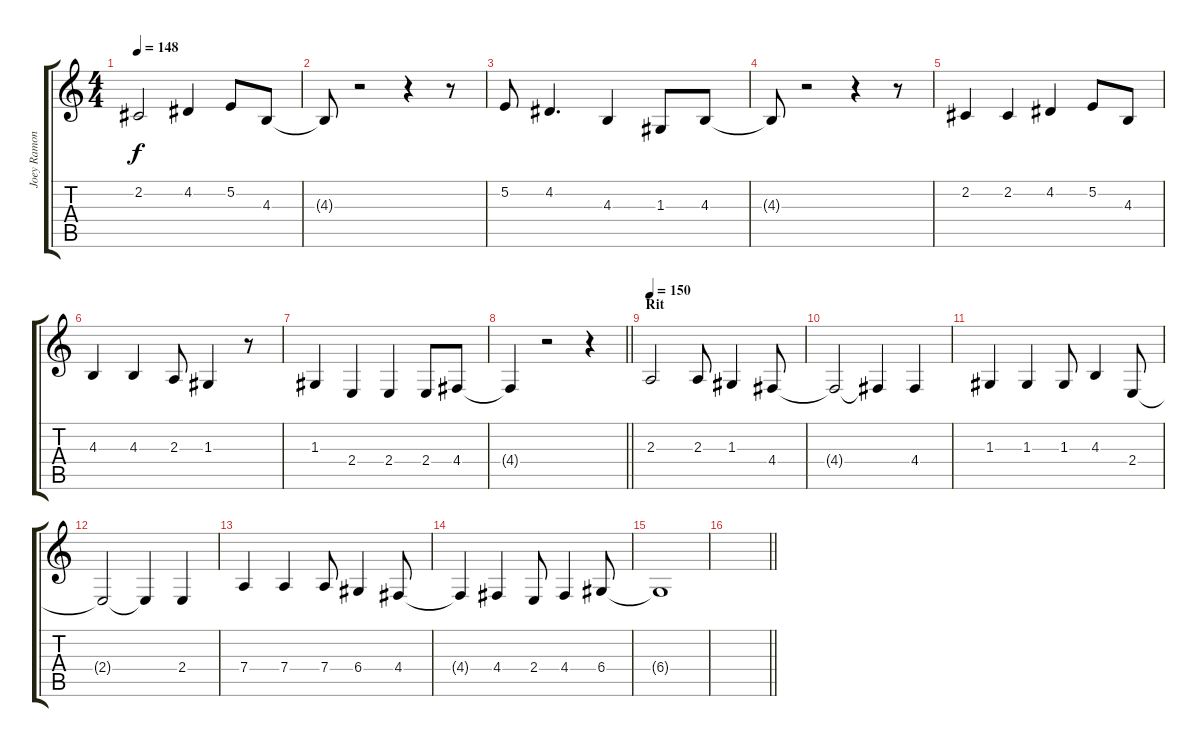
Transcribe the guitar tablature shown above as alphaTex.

\track ("Joey Ramone - ( Back Voice )" "Joey Ramon") {instrument tremolostrings}
\staff {score tabs}
\tuning (E4 B3 G3 D3 A2 E2) {hide}
\ts (4 4)
\tempo 148
\clef g2
\ks c
2.2.2{dy f} 4.2.4 5.2.8 4.3.8 |
4.3{t}.8 r.2 r.4 r.8 |
5.2.8 4.2.4{d} 4.3.4 1.3.8 4.3.8 |
4.3{t}.8 r.2 r.4 r.8 |
2.2.4 2.2.4 4.2.4 5.2.8 4.3.8 |
4.3.4 4.3.4 2.3.8 1.3.4 r.8 |
1.3.4 2.4.4 2.4.4 2.4.8 4.4.8 |
\barLineRight lightlight
4.4{t}.4 r.2 r.4 |
\section ("" "Rit")
\tempo 150
2.3.2 2.3.8 1.3.4 4.4.8 |
4.4{t}.2 4.4{t}.4 4.4.4 |
1.3.4 1.3.4 1.3.8 4.3.4 2.4.8 |
2.4{t}.2 2.4{t}.4 2.4.4 |
7.4.4 7.4.4 7.4.8 6.4.4 4.4.8 |
4.4{t}.4 4.4.4 2.4.8 4.4.4 6.4.8 |
6.4{t}.1 |
\barLineRight lightlight
